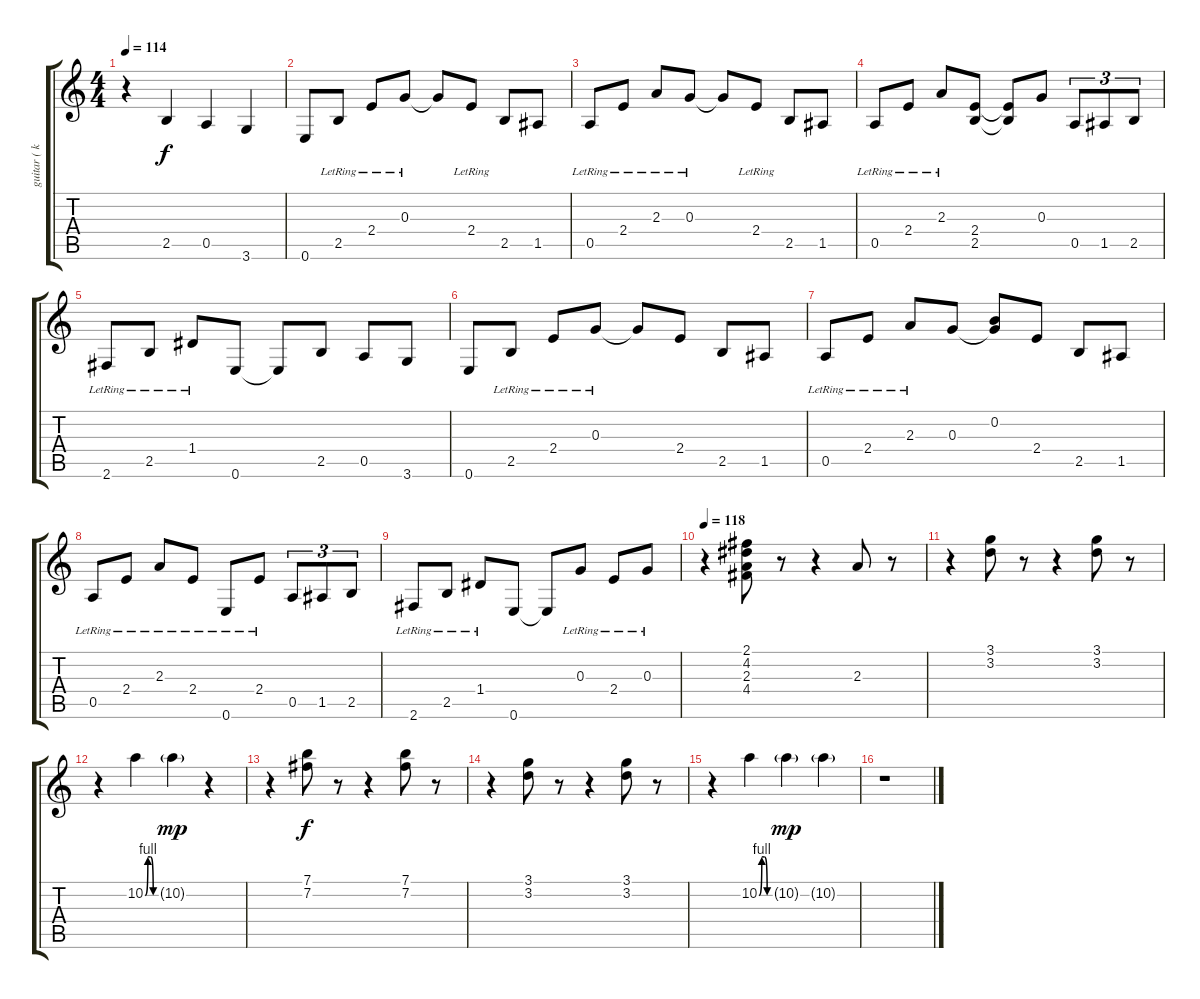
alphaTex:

\track ("guitar ( krieger)" "guitar ( k") {instrument electricguitarjazz}
\staff {score tabs}
\tuning (E4 B3 G3 D3 A2 E2) {hide}
\ts (4 4)
\tempo 114
\clef g2
\ks c
r.4{dy f instrument electricguitarjazz} 2.5.4 0.5.4 3.6.4 |
0.6.8 2.5{lr}.8 2.4{lr}.8 0.3{lr}.8 0.3{t}.8 2.4{lr}.8 2.5.8 1.5.8 |
0.5{lr}.8 2.4{lr}.8 2.3{lr}.8 0.3{lr}.8 0.3{t}.8 2.4{lr}.8 2.5.8 1.5.8 |
0.5{lr}.8 2.4{lr}.8 2.3{lr}.8 (2.4 2.5).8 (2.4{t} 2.5{t}).8 0.3.8 0.5.8{tu (3 2)} 1.5.8{tu (3 2)} 2.5.8{tu (3 2)} |
2.6{lr}.8 2.5{lr}.8 1.4{lr}.8 0.6.8 0.6{t}.8 2.5.8 0.5.8 3.6.8 |
0.6.8 2.5{lr}.8 2.4{lr}.8 0.3{lr}.8 0.3{t}.8 2.4.8 2.5.8 1.5.8 |
0.5{lr}.8 2.4{lr}.8 2.3{lr}.8 0.3.8 (0.2 0.3{t}).8 2.4.8 2.5.8 1.5.8 |
0.5{lr}.8 2.4{lr}.8 2.3{lr}.8 2.4{lr}.8 0.6{lr}.8 2.4{lr}.8 0.5.8{tu (3 2)} 1.5.8{tu (3 2)} 2.5.8{tu (3 2)} |
2.6{lr}.8 2.5{lr}.8 1.4{lr}.8 0.6.8 0.6{t}.8 0.3{lr}.8 2.4{lr}.8 0.3{lr}.8 |
\tempo 115
\tempo 118
r.4 (2.1 4.2 2.3 4.4).8 r.8 r.4 2.3.8 r.8 |
r.4 (3.1 3.2).8 r.8 r.4 (3.1 3.2).8 r.8 |
r.4 10.2{be (custom 0 0 15 4 30 4 45 0 60 0)}.4 10.2{g}.4{dy mp} r.4 |
r.4 (7.1 7.2).8{dy f} r.8 r.4 (7.1 7.2).8 r.8 |
r.4 (3.1 3.2).8 r.8 r.4 (3.1 3.2).8 r.8 |
r.4 10.2{be (custom 0 0 15 4 30 4 45 0 60 0)}.4 10.2{g}.4{dy mp} 10.2{g}.4 |
r.1
